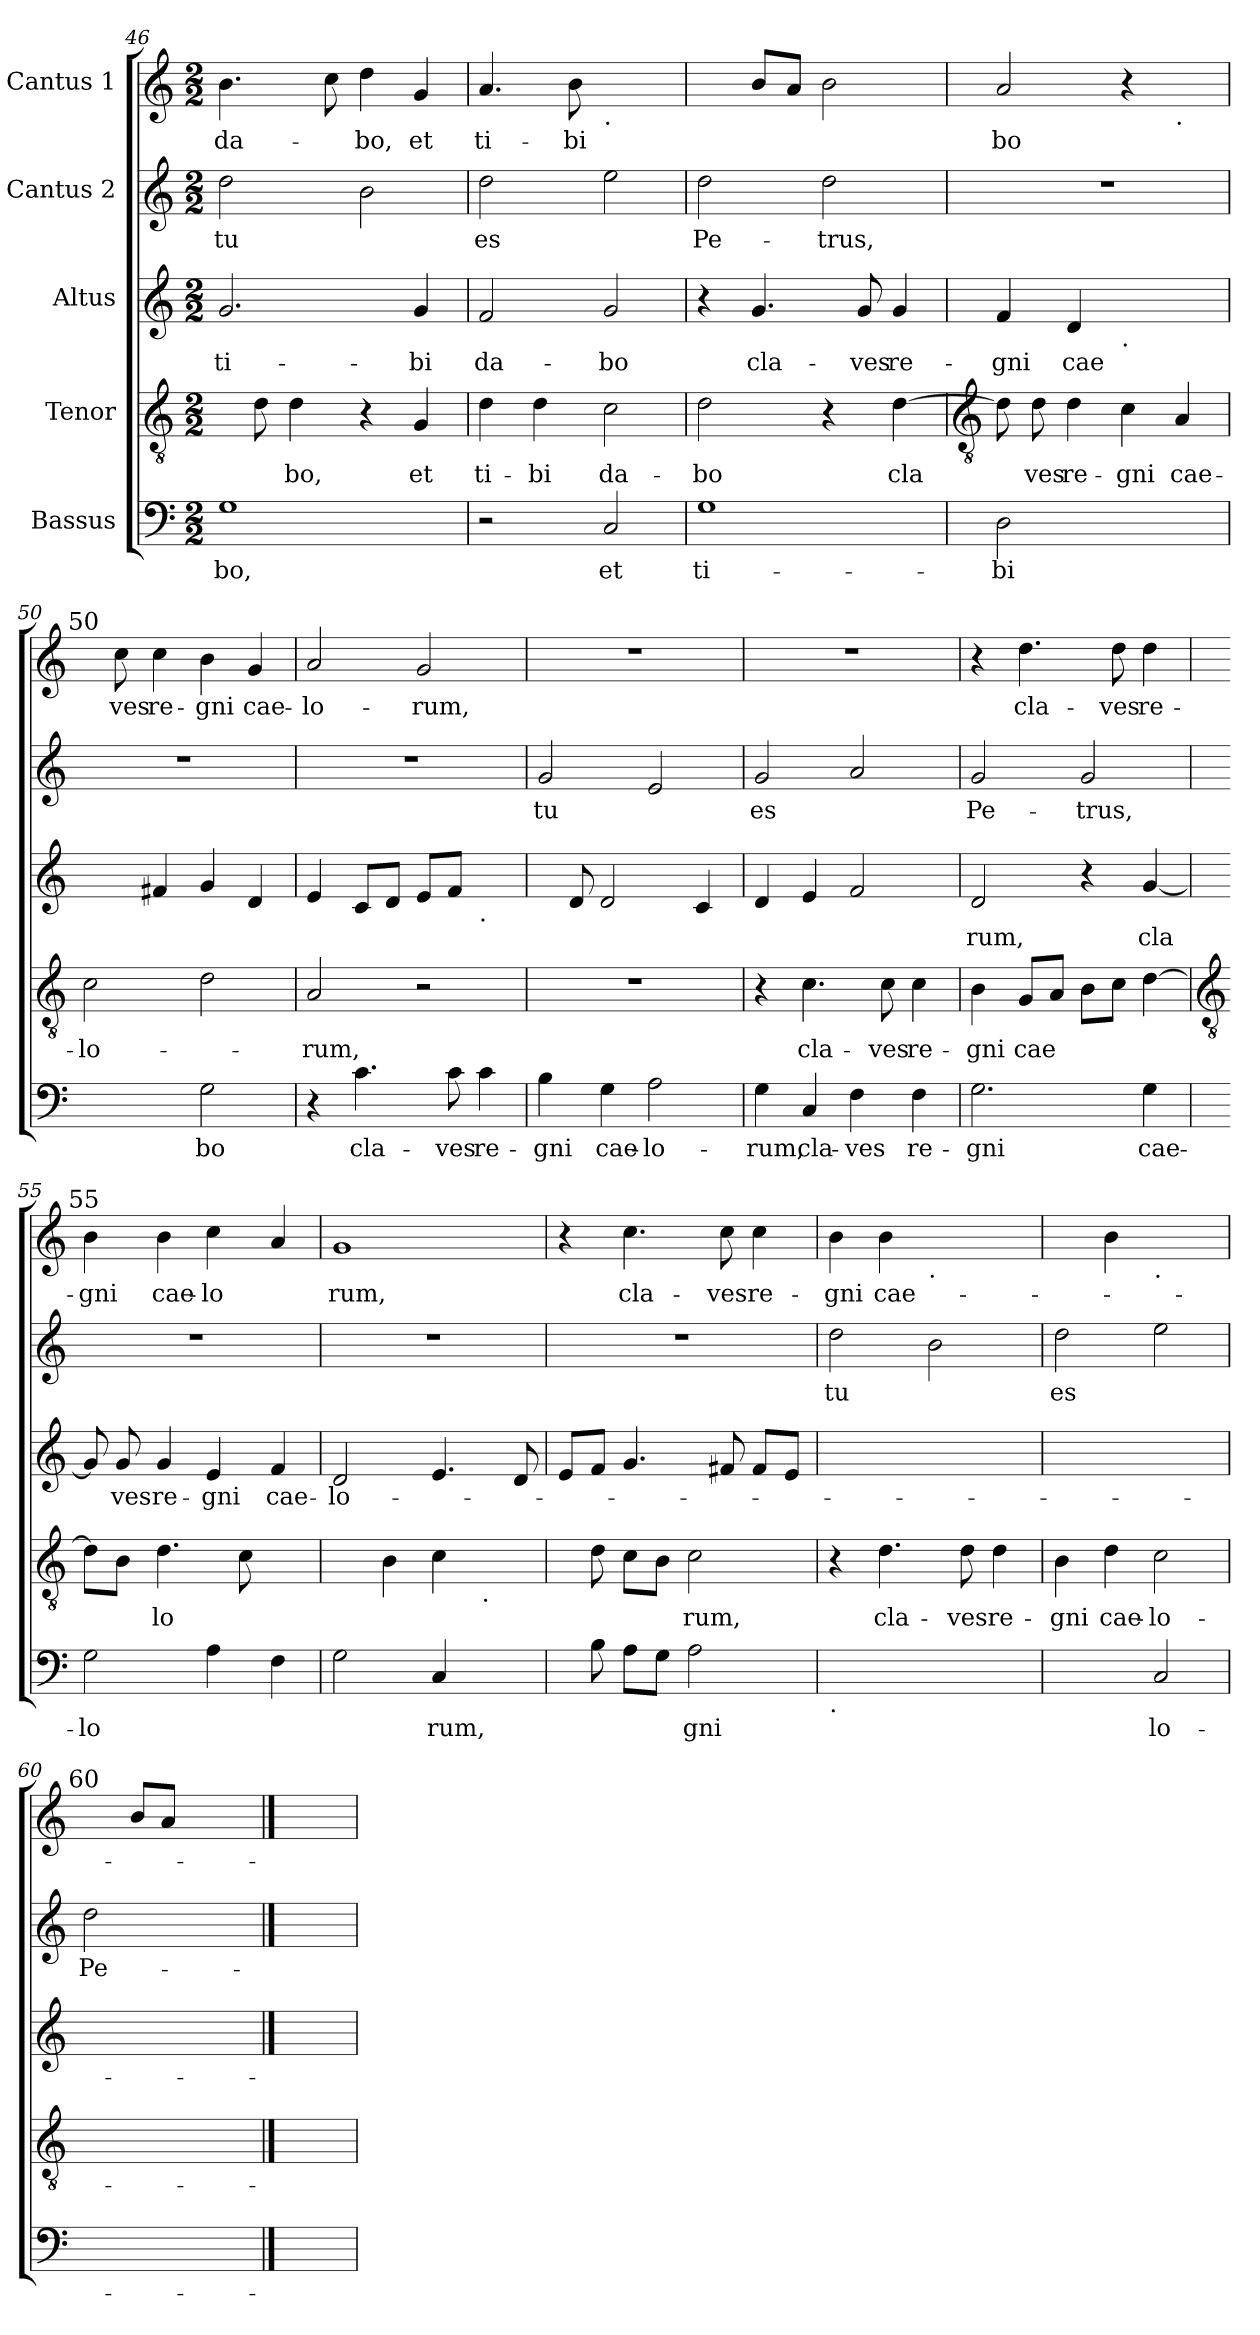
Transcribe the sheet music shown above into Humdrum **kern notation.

**kern	**text	**kern	**text	**kern	**text	**kern	**text	**kern	**text
*part5	*part5	*part4	*part4	*part3	*part3	*part2	*part2	*part1	*part1
*staff5	*staff5	*staff4	*staff4	*staff3	*staff3	*staff2	*staff2	*staff1	*staff1
*I"Bassus	*	*I"Tenor	*	*I"Altus	*	*I"Cantus 2	*	*I"Cantus 1	*
*clefF4	*	*clefGv2	*	*clefG2	*	*clefG2	*	*clefG2	*
*k[]	*	*k[]	*	*k[]	*	*k[]	*	*k[]	*
*C:	*	*C:	*	*C:	*	*C:	*	*C:	*
*M2/2	*	*M2/2	*	*M2/2	*	*M2/2	*	*M2/2	*
=46	=46	=46	=46	=46	=46	=46	=46	=46	=46
!	!LO:LY:b	!	!	!	!LO:LY:b	!	!LO:LY:b	!	!LO:LY:b
1G	bo,	8eyy]	.	2.g	ti-	2dd	tu	4.b	da-
.	.	8d	.	.	.	.	.	.	.
!	!	!	!LO:LY:b	!	!	!	!	!	!
.	.	4d	bo,	.	.	.	.	.	.
.	.	.	.	.	.	.	.	8cc	.
!	!	!	!	!	!	!	!	!	!LO:LY:b
.	.	4r	.	.	.	2b	.	4dd	-bo,
!	!	!	!LO:LY:b	!	!LO:LY:b	!	!	!	!LO:LY:b
.	.	4G	et	4g	-bi	.	.	4g	et
=47	=47	=47	=47	=47	=47	=47	=47	=47	=47
!	!	!	!LO:LY:b	!	!LO:LY:b	!	!LO:LY:b	!	!LO:LY:b
2r	.	4d	ti-	2f	da-	2dd	es	4.a	ti-
!	!	!	!LO:LY:b	!	!	!	!	!	!
.	.	4d	-bi	.	.	.	.	.	.
!	!	!	!	!	!	!	!	!	!LO:LY:b
.	.	.	.	.	.	.	.	8b	-bi
!	!	!	!	!	!	!	!	!LO:TX:b:t=.	!
!	!LO:LY:b	!	!LO:LY:b	!	!LO:LY:b	!	!	!	!LO:LY:b
2C	et	2c	da-	2g	-bo	2ee	.	[2ccyy	da-
=48	=48	=48	=48	=48	=48	=48	=48	=48	=48
!	!LO:LY:b	!	!LO:LY:b	!	!	!	!LO:LY:b	!	!
1G	ti-	2d	-bo	4r	.	2dd	Pe-	4ccyy]	.
!	!	!	!	!	!LO:LY:b	!	!	!	!LO:LY:b
.	.	.	.	4.g	cla-	.	.	8bL	--
.	.	.	.	.	.	.	.	8aJ	.
!	!	!	!	!	!	!	!LO:LY:b	!	!
.	.	4r	.	.	.	2dd	-trus,	2b	.
!	!	!	!	!	!LO:LY:b	!	!	!	!
.	.	.	.	8g	-ves	.	.	.	.
!	!	!	!LO:LY:b	!	!LO:LY:b	!	!	!	!
.	.	[4d	cla-	4g	re-	.	.	.	.
!!LO:LB:g=z
=49	=49	=49	=49	=49	=49	=49	=49	=49	=49
*	*	*clefGv2	*	*	*	*	*	*	*
!	!LO:LY:b	!	!LO:LY:b	!	!LO:LY:b	!	!	!	!LO:LY:b
2D	-bi	8d]	--	4f	-gni	1r	.	2a	bo
!	!	!	!LO:LY:b	!	!	!	!	!	!
.	.	8d	ves	.	.	.	.	.	.
!	!	!	!LO:LY:b	!	!LO:LY:b	!	!	!	!
.	.	4d	re-	4d	cae-	.	.	.	.
!	!	!	!	!LO:TX:b:t=.	!	!	!	!	!
!	!LO:LY:b	!	!LO:LY:b	!	!LO:LY:b	!	!	!	!
[2Ayy	da-	4c	-gni	[2eyy	-lo-	.	.	4r	.
!	!	!	!	!	!	!	!	!LO:TX:b:t=.	!
!	!	!	!LO:LY:b	!	!	!	!	!	!LO:LY:b
.	.	4A	cae-	.	.	.	.	[4ccyy	cla-
=50	=50	=50	=50	=50	=50	=50	=50	=50	=50
!	!	!	!	!	!	!	!	!LO:TX:a:cj:t=50	!
!	!	!	!LO:LY:b	!	!	!	!	!	!
2Ayy]	.	2c	-lo-	4eyy]	.	1r	.	8ccyy]	.
!	!	!	!	!	!	!	!	!	!LO:LY:b
.	.	.	.	.	.	.	.	8cc	-ves
!	!	!	!	!	!LO:LY:b	!	!	!	!LO:LY:b
.	.	.	.	4f#	--	.	.	4cc	re-
!	!LO:LY:b	!	!	!	!	!	!	!	!LO:LY:b
2G	-bo	2d	.	4g	.	.	.	4b	-gni
!	!	!	!	!	!	!	!	!	!LO:LY:b
.	.	.	.	4d	.	.	.	4g	cae-
=51	=51	=51	=51	=51	=51	=51	=51	=51	=51
!	!	!	!LO:LY:b	!	!	!	!	!	!LO:LY:b
4r	.	2A	-rum,	4e	.	1r	.	2a	-lo-
!	!LO:LY:b	!	!	!	!	!	!	!	!
4.c	cla-	.	.	8cL	.	.	.	.	.
.	.	.	.	8dJ	.	.	.	.	.
!	!	!	!	!	!	!	!	!	!LO:LY:b
.	.	2r	.	8eL	.	.	.	2g	-rum,
!	!LO:LY:b	!	!	!	!	!	!	!	!
8c	-ves	.	.	8fJ	.	.	.	.	.
!	!	!	!	!LO:TX:b:t=.	!	!	!	!	!
!	!LO:LY:b	!	!	!	!	!	!	!	!
4c	re-	.	.	[4eyy	.	.	.	.	.
=52	=52	=52	=52	=52	=52	=52	=52	=52	=52
!	!LO:LY:b	!	!	!	!	!	!LO:LY:b	!	!
4B	-gni	1r	.	8eyy]	.	2g	tu	1r	.
.	.	.	.	8d	.	.	.	.	.
!	!LO:LY:b	!	!	!	!	!	!	!	!
4G	cae-	.	.	2d	.	.	.	.	.
!	!LO:LY:b	!	!	!	!	!	!	!	!
2A	-lo-	.	.	.	.	2e	.	.	.
.	.	.	.	4c	.	.	.	.	.
=53	=53	=53	=53	=53	=53	=53	=53	=53	=53
!	!LO:LY:b	!	!	!	!	!	!LO:LY:b	!	!
4G	-rum,	4r	.	4d	.	2g	es	1r	.
!	!LO:LY:b	!	!LO:LY:b	!	!	!	!	!	!
4C	cla-	4.c	cla-	4e	.	.	.	.	.
!	!LO:LY:b	!	!	!	!	!	!	!	!
4F	-ves	.	.	2f	.	2a	.	.	.
!	!	!	!LO:LY:b	!	!	!	!	!	!
.	.	8c	-ves	.	.	.	.	.	.
!	!LO:LY:b	!	!LO:LY:b	!	!	!	!	!	!
4F	re-	4c	re-	.	.	.	.	.	.
=54	=54	=54	=54	=54	=54	=54	=54	=54	=54
!	!LO:LY:b	!	!LO:LY:b	!	!LO:LY:b	!	!LO:LY:b	!	!
2.G	-gni	4B	-gni	2d	rum,	2g	Pe-	4r	.
!	!	!	!LO:LY:b	!	!	!	!	!	!LO:LY:b
.	.	8GL	cae	.	.	.	.	4.dd	cla-
.	.	8AJ	.	.	.	.	.	.	.
!	!	!	!	!	!	!	!LO:LY:b	!	!
.	.	8BL	.	4r	.	2g	-trus,	.	.
!	!	!	!	!	!	!	!	!	!LO:LY:b
.	.	8cJ	.	.	.	.	.	8dd	-ves
!	!LO:LY:b	!	!	!	!LO:LY:b	!	!	!	!LO:LY:b
4G	cae-	[4d	.	[4g	cla-	.	.	4dd	re-
!!LO:LB:g=z
=55	=55	=55	=55	=55	=55	=55	=55	=55	=55
*	*	*clefGv2	*	*	*	*	*	*	*
!	!	!	!	!	!	!	!	!LO:TX:a:cj:t=55	!
!	!LO:LY:b	!	!	!	!LO:LY:b	!	!	!	!LO:LY:b
2G	-lo-	8dL]	.	8g]	--	1r	.	4b	-gni
!	!	!	!	!	!LO:LY:b	!	!	!	!
.	.	8BJ	.	8g	ves	.	.	.	.
!	!	!	!LO:LY:b	!	!LO:LY:b	!	!	!	!LO:LY:b
.	.	4.d	lo	4g	re-	.	.	4b	cae-
!	!	!	!	!	!LO:LY:b	!	!	!	!LO:LY:b
4A	.	.	.	4e	-gni	.	.	4cc	-lo
.	.	8c	.	.	.	.	.	.	.
!	!LO:LY:b	!	!	!	!LO:LY:b	!	!	!	!LO:LY:b
4F	--	[4cyy	.	4f	cae-	.	.	4a	-
=56	=56	=56	=56	=56	=56	=56	=56	=56	=56
!	!	!	!	!	!LO:LY:b	!	!	!	!LO:LY:b
2G	.	4cyy]	.	2d	-lo-	1r	.	1g	rum,
.	.	4B	.	.	.	.	.	.	.
!	!LO:LY:b	!	!	!	!	!	!	!	!
4C	rum,	4c	.	4.e	.	.	.	.	.
!	!	!LO:TX:b:t=.	!	!	!	!	!	!	!
!	!LO:LY:b	!	!	!	!	!	!	!	!
[4cyy	re	[4eyy	.	.	.	.	.	.	.
.	.	.	.	8d	.	.	.	.	.
=57	=57	=57	=57	=57	=57	=57	=57	=57	=57
!	!LO:LY:b	!	!	!	!	!	!	!	!
8cyy]	-	8eyy]	.	8eL	.	1r	.	4r	.
8B	.	8d	.	8fJ	.	.	.	.	.
!	!	!	!	!	!	!	!	!	!LO:LY:b
8AL	.	8cL	.	4.g	.	.	.	4.cc	cla-
8GJ	.	8BJ	.	.	.	.	.	.	.
!	!LO:LY:b	!	!LO:LY:b	!	!	!	!	!	!
2A	gni	2c	rum,	.	.	.	.	.	.
!	!	!	!	!	!	!	!	!	!LO:LY:b
.	.	.	.	8f#	.	.	.	8cc	-ves
!	!	!	!	!	!	!	!	!	!LO:LY:b
.	.	.	.	8f#L	.	.	.	4cc	re-
.	.	.	.	8eJ	.	.	.	.	.
=58	=58	=58	=58	=58	=58	=58	=58	=58	=58
!LO:TX:b:t=.	!	!	!	!	!	!	!	!	!
!	!LO:LY:b	!	!	!	!LO:LY:b	!	!LO:LY:b	!	!LO:LY:b
[1Gyy	cae-	4r	.	[1gyy	-rum.	2dd	tu	4b	-gni
!	!	!	!LO:LY:b	!	!	!	!	!	!LO:LY:b
.	.	4.d	cla-	.	.	.	.	4b	cae-
!	!	!	!	!	!	!	!	!LO:TX:b:t=.	!
!	!	!	!	!	!	!	!	!	!LO:LY:b
.	.	.	.	.	.	2b	.	[2ddyy	-lo-
!	!	!	!LO:LY:b	!	!	!	!	!	!
.	.	8d	-ves	.	.	.	.	.	.
!	!	!	!LO:LY:b	!	!	!	!	!	!
.	.	4d	re-	.	.	.	.	.	.
=59	=59	=59	=59	=59	=59	=59	=59	=59	=59
!	!	!	!LO:LY:b	!	!	!	!LO:LY:b	!	!
2Gyy]	.	4B	-gni	1gyy_	.	2dd	es	4ddyy]	.
!	!	!	!LO:LY:b	!	!	!	!	!	!
.	.	4d	cae-	.	.	.	.	4b	.
!	!	!	!	!	!	!	!	!LO:TX:b:t=.	!
!	!LO:LY:b	!	!LO:LY:b	!	!	!	!	!	!
2C	-lo-	2c	-lo-	.	.	2ee	.	[2ccyy	.
=60	=60	=60	=60	=60	=60	=60	=60	=60	=60
!	!	!	!	!	!	!	!	!LO:TX:a:cj:t=60	!
!	!LO:LY:b	!	!LO:LY:b	!	!	!	!LO:LY:b	!	!
[2Gyy	-rum.	[2dyy	-rum.	2gyy_	.	2dd	Pe-	4ccyy]	.
.	.	.	.	.	.	.	.	8bL	.
.	.	.	.	.	.	.	.	8aJ	.
!	!	!	!	!	!	!	!LO:LY:b	!	!LO:LY:b
2Gyy_	.	2dyy_	.	2gyy_	.	[2ddyy	-trus.	[2byy	-rum.
==61	==61	==61	==61	==61	==61	==61	==61	==61	==61
2Gyy]	.	2dyy]	.	2gyy]	.	2ddyy]	.	2byy]	.
=	=	=	=	=	=	=	=	=	=
*-	*-	*-	*-	*-	*-	*-	*-	*-	*-
